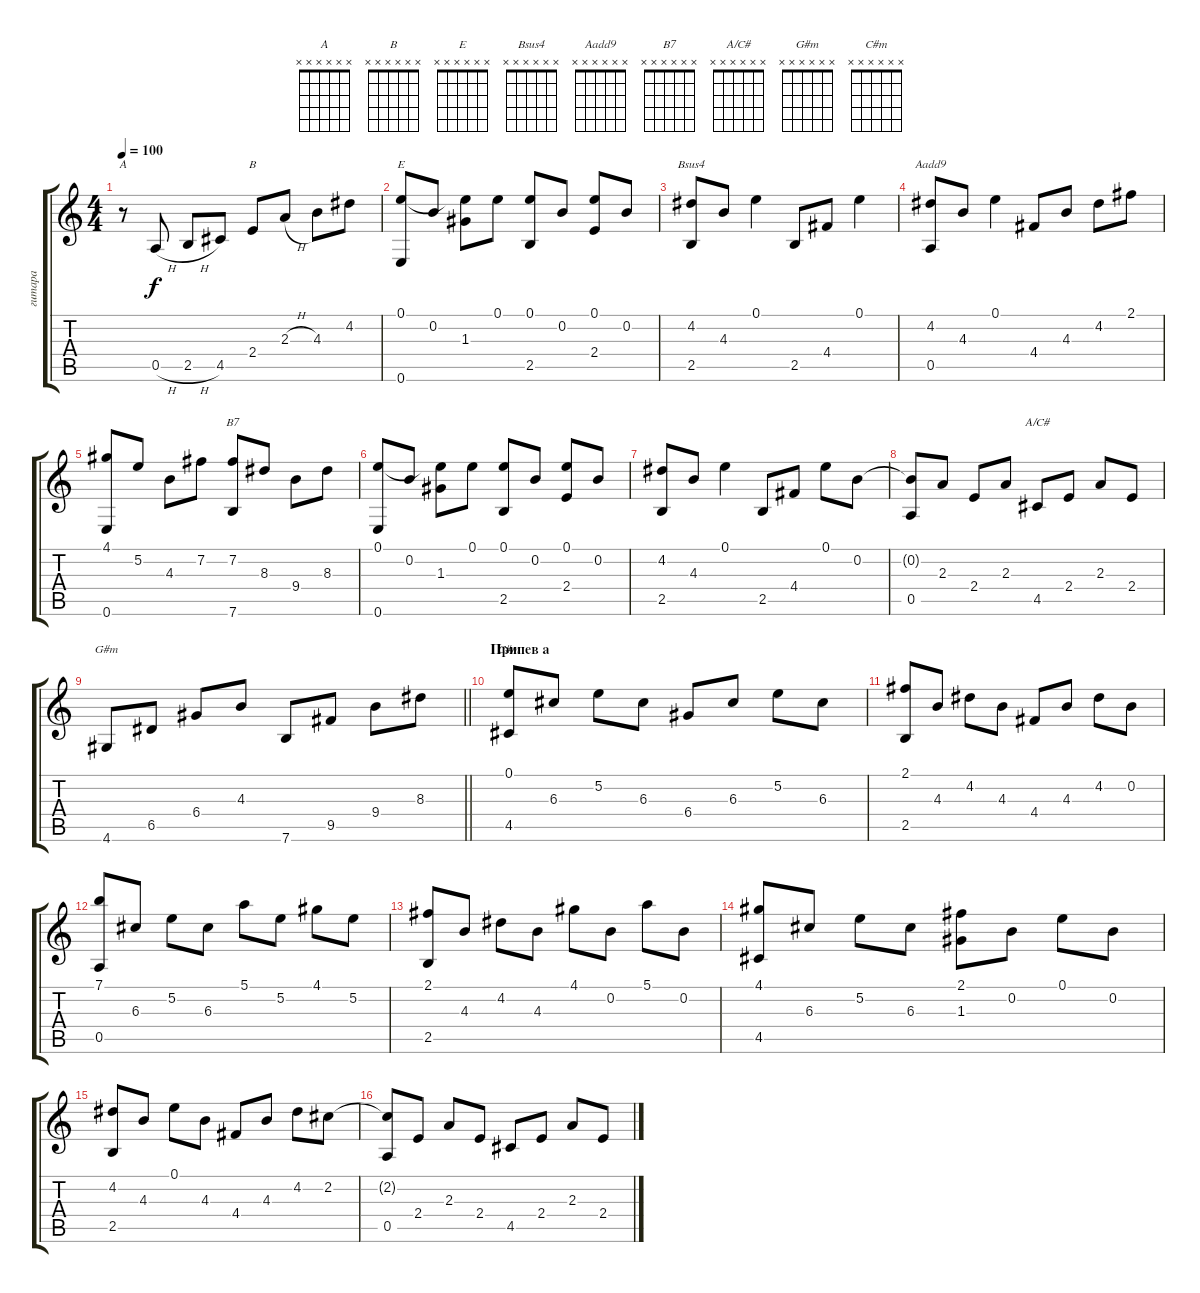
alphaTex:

\track ("гитара" "гитара") {instrument acousticguitarsteel}
\staff {score tabs}
\tuning (E4 B3 G3 D3 A2 E2) {hide}
\chord ("A" x x x x x x)
\chord ("B" x x x x x x)
\chord ("E" x x x x x x)
\chord ("Bsus4" x x x x x x)
\chord ("Aadd9" x x x x x x)
\chord ("B7" x x x x x x)
\chord ("A/C#" x x x x x x)
\chord ("G#m" x x x x x x)
\chord ("C#m" x x x x x x)
\ts (4 4)
\tempo 100
\clef g2
\ks c
r.8{ch "A" dy f} 0.5{h}.8 2.5{h}.8 4.5.8 2.4.8{ch "B"} 2.3{h}.8 4.3.8 4.2.8 |
(0.1 0.6).8{ch "E"} 0.2.8 (0.1{t} 1.3).8 0.1.8 (0.1 2.5).8 0.2.8 (0.1 2.4).8 0.2.8 |
(4.2 2.5).8{ch "Bsus4"} 4.3.8 0.1.4 2.5.8 4.4.8 0.1.4 |
(4.2 0.5).8{ch "Aadd9"} 4.3.8 0.1.4 4.4.8 4.3.8 4.2.8 2.1.8 |
(4.1 0.6).8 5.2.8 4.3.8 7.2.8 (7.2 7.6).8{ch "B7"} 8.3.8 9.4.8 8.3.8 |
(0.1 0.6).8 0.2.8 (0.1{t} 1.3).8 0.1.8 (0.1 2.5).8 0.2.8 (0.1 2.4).8 0.2.8 |
(4.2 2.5).8 4.3.8 0.1.4 2.5.8 4.4.8 0.1.8 0.2.8 |
(0.2{t} 0.5).8 2.3.8 2.4.8 2.3.8 4.5.8{ch "A/C#"} 2.4.8 2.3.8 2.4.8 |
\barLineRight lightlight
4.6.8{ch "G#m"} 6.5.8 6.4.8 4.3.8 7.6.8 9.5.8 9.4.8 8.3.8 |
\section ("" "Припев а")
(0.1 4.5).8{ch "C#m"} 6.3.8 5.2.8 6.3.8 6.4.8 6.3.8 5.2.8 6.3.8 |
(2.1 2.5).8 4.3.8 4.2.8 4.3.8 4.4.8 4.3.8 4.2.8 0.2.8 |
(7.1 0.5).8 6.3.8 5.2.8 6.3.8 5.1.8 5.2.8 4.1.8 5.2.8 |
(2.1 2.5).8 4.3.8 4.2.8 4.3.8 4.1.8 0.2.8 5.1.8 0.2.8 |
(4.1 4.5).8 6.3.8 5.2.8 6.3.8 (2.1 1.3).8 0.2.8 0.1.8 0.2.8 |
(4.2 2.5).8 4.3.8 0.1.8 4.3.8 4.4.8 4.3.8 4.2.8 2.2.8 |
(2.2{t} 0.5).8 2.4.8 2.3.8 2.4.8 4.5.8 2.4.8 2.3.8 2.4.8
